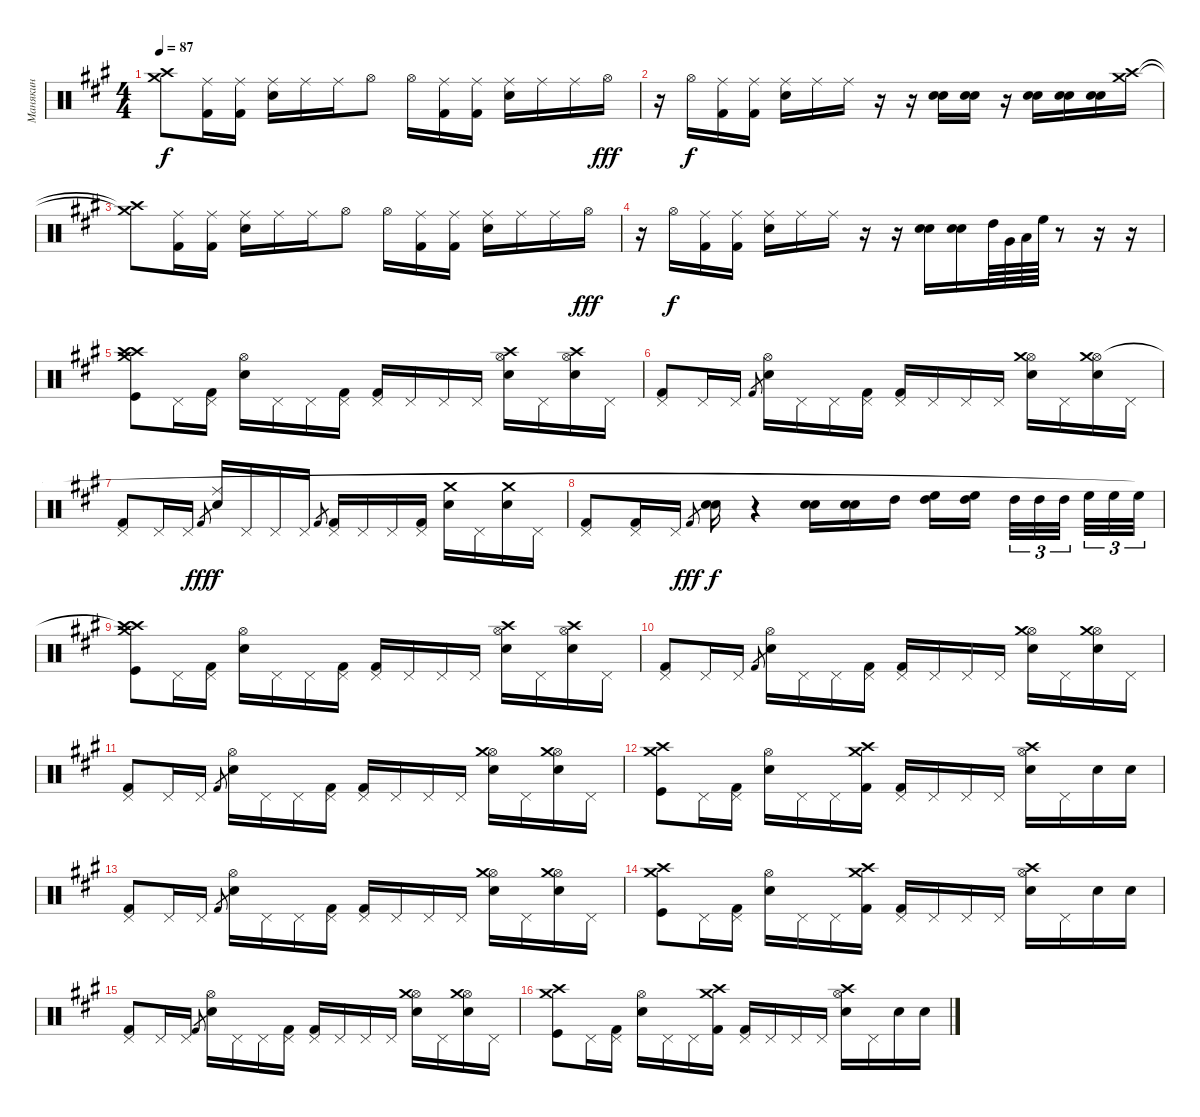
\track ("Манякин" "Манякин") {instrument percussion}
\staff {score}
\articulation defaults
\ts (4 4)
\tempo 87
\clef neutral
\ks a
("Crash high (hit)"{t} "Crash medium (hit)"{t}).8{dy f} ("Ride (middle)" "Kick (hit) 2").16 ("Ride (middle)" "Kick (hit) 2").16 ("Ride (middle)" "Electric Snare (hit)").16 "Ride (middle)".16 "Ride (middle)".16 "Hi-Hat (open)".8 "Hi-Hat (open)".16 ("Ride (middle)" "Kick (hit) 2").16 ("Ride (middle)" "Kick (hit) 2").16 ("Ride (middle)" "Electric Snare (hit)").16 "Ride (middle)".16 "Ride (middle)".16 "Hi-Hat (open)".16{dy fff} |
r.16 "Hi-Hat (open)".16{dy f} ("Ride (middle)" "Kick (hit) 2").16 ("Ride (middle)" "Kick (hit) 2").16 ("Ride (middle)" "Electric Snare (hit)").16 "Ride (middle)".16 "Ride (middle)".16 r.16 r.16 ("Snare (hit) 2" "Electric Snare (hit)").16 ("Electric Snare (hit)" "Snare (hit) 2").16 r.16 ("Electric Snare (hit)" "Snare (hit) 2").16 ("Electric Snare (hit)" "Snare (hit) 2").16 ("Electric Snare (hit)" "Snare (hit) 2").16 ("Crash high (hit)" "Crash medium (hit)").16 |
("Crash high (hit)"{t} "Crash medium (hit)"{t}).8 ("Ride (middle)" "Kick (hit) 2").16 ("Ride (middle)" "Kick (hit) 2").16 ("Ride (middle)" "Electric Snare (hit)").16 "Ride (middle)".16 "Ride (middle)".16 "Hi-Hat (open)".8 "Hi-Hat (open)".16 ("Ride (middle)" "Kick (hit) 2").16 ("Ride (middle)" "Kick (hit) 2").16 ("Ride (middle)" "Electric Snare (hit)").16 "Ride (middle)".16 "Ride (middle)".16 "Hi-Hat (open)".16{dy fff} |
r.16 "Hi-Hat (open)".16{dy f} ("Ride (middle)" "Kick (hit) 2").16 ("Ride (middle)" "Kick (hit) 2").16 ("Ride (middle)" "Electric Snare (hit)").16 "Ride (middle)".16 "Ride (middle)".16 r.16 r.16 ("Snare (hit) 2" "Electric Snare (hit)").16 ("Electric Snare (hit)" "Snare (hit) 2").16 "High Tom (hit)".64 "Very Low Tom (hit)".64 "Low Tom (hit)".64 "High Floor Tom (hit)".64 r.8 r.16 r.16 |
("Crash high (hit)" "Crash medium (hit)" "Crash high (hit)" "Kick (hit)").8 "Pedal Hi-Hat (hit)".16 ("Pedal Hi-Hat (hit)" "Kick (hit) 2").16 ("Hi-Hat (open)" "Electric Snare (hit)").16 "Pedal Hi-Hat (hit)".16 "Pedal Hi-Hat (hit)".16 ("Pedal Hi-Hat (hit)" "Kick (hit) 2").16 ("Pedal Hi-Hat (hit)" "Kick (hit) 2").16 "Pedal Hi-Hat (hit)".16 "Pedal Hi-Hat (hit)".16 "Pedal Hi-Hat (hit)".16 ("Electric Snare (hit)" "Hi-Hat (open)" "Crash high (hit)").16 "Pedal Hi-Hat (hit)".16 ("Electric Snare (hit)" "Hi-Hat (open)" "Crash high (hit)").16 "Pedal Hi-Hat (hit)".16 |
("Pedal Hi-Hat (hit)" "Kick (hit) 2").8 "Pedal Hi-Hat (hit)".16 "Pedal Hi-Hat (hit)".16 "Kick (hit) 2".8{gr} ("Hi-Hat (open)" "Electric Snare (hit)").16 "Pedal Hi-Hat (hit)".16 "Pedal Hi-Hat (hit)".16 ("Pedal Hi-Hat (hit)" "Kick (hit) 2").16 ("Pedal Hi-Hat (hit)" "Kick (hit) 2").16 "Pedal Hi-Hat (hit)".16 "Pedal Hi-Hat (hit)".16 "Pedal Hi-Hat (hit)".16 ("Electric Snare (hit)" "Hi-Hat (open)" "Crash medium (hit)").16 "Pedal Hi-Hat (hit)".16 ("Electric Snare (hit)" "Hi-Hat (open)" "Crash medium (hit)").16 "Pedal Hi-Hat (hit)".16 |
("Pedal Hi-Hat (hit)" "Kick (hit) 2").8 "Pedal Hi-Hat (hit)".16 "Pedal Hi-Hat (hit)".16 "Kick (hit) 2".8{gr dy fff} ("Ride (middle)" "Electric Snare (hit)").16{dy f} "Pedal Hi-Hat (hit)".16 "Pedal Hi-Hat (hit)".16 "Pedal Hi-Hat (hit)".16 "Kick (hit) 2".8{gr} ("Pedal Hi-Hat (hit)" "Kick (hit) 2").16 "Pedal Hi-Hat (hit)".16 "Pedal Hi-Hat (hit)".16 ("Pedal Hi-Hat (hit)" "Kick (hit) 2").16 ("Electric Snare (hit)" "Crash medium (hit)").16 "Pedal Hi-Hat (hit)".16 ("Electric Snare (hit)" "Crash medium (hit)").16 "Pedal Hi-Hat (hit)".16 |
("Pedal Hi-Hat (hit)" "Kick (hit) 2").8 ("Pedal Hi-Hat (hit)" "Kick (hit) 2").16 "Pedal Hi-Hat (hit)".16 "Kick (hit) 2".8{gr dy fff} ("Electric Snare (hit)" "Snare (hit) 2").16{dy f} r.4 ("Electric Snare (hit)" "Snare (hit) 2").16 ("Electric Snare (hit)" "Snare (hit) 2").16 "High Tom (hit)".16 ("High Tom (hit)" "High Floor Tom (hit)").16 ("High Tom (hit)" "High Floor Tom (hit)").16 "High Tom (hit)".32{tu (3 2)} "High Tom (hit)".32{tu (3 2)} "High Tom (hit)".32{tu (3 2)} "High Floor Tom (hit)".32{tu (3 2)} "High Floor Tom (hit)".32{tu (3 2)} "High Floor Tom (hit)".32{tu (3 2)} |
("Crash high (hit)" "Crash medium (hit)" "Crash high (hit)"{t} "Kick (hit)").8 "Pedal Hi-Hat (hit)".16 ("Pedal Hi-Hat (hit)" "Kick (hit) 2").16 ("Hi-Hat (open)" "Electric Snare (hit)").16 "Pedal Hi-Hat (hit)".16 "Pedal Hi-Hat (hit)".16 ("Pedal Hi-Hat (hit)" "Kick (hit) 2").16 ("Pedal Hi-Hat (hit)" "Kick (hit) 2").16 "Pedal Hi-Hat (hit)".16 "Pedal Hi-Hat (hit)".16 "Pedal Hi-Hat (hit)".16 ("Electric Snare (hit)" "Hi-Hat (open)" "Crash high (hit)").16 "Pedal Hi-Hat (hit)".16 ("Electric Snare (hit)" "Hi-Hat (open)" "Crash high (hit)").16 "Pedal Hi-Hat (hit)".16 |
("Pedal Hi-Hat (hit)" "Kick (hit) 2").8 "Pedal Hi-Hat (hit)".16 "Pedal Hi-Hat (hit)".16 "Kick (hit) 2".8{gr} ("Hi-Hat (open)" "Electric Snare (hit)").16 "Pedal Hi-Hat (hit)".16 "Pedal Hi-Hat (hit)".16 ("Pedal Hi-Hat (hit)" "Kick (hit) 2").16 ("Pedal Hi-Hat (hit)" "Kick (hit) 2").16 "Pedal Hi-Hat (hit)".16 "Pedal Hi-Hat (hit)".16 "Pedal Hi-Hat (hit)".16 ("Electric Snare (hit)" "Hi-Hat (open)" "Crash medium (hit)").16 "Pedal Hi-Hat (hit)".16 ("Electric Snare (hit)" "Hi-Hat (open)" "Crash medium (hit)").16 "Pedal Hi-Hat (hit)".16 |
("Pedal Hi-Hat (hit)" "Kick (hit) 2").8 "Pedal Hi-Hat (hit)".16 "Pedal Hi-Hat (hit)".16 "Kick (hit) 2".8{gr} ("Hi-Hat (open)" "Electric Snare (hit)").16 "Pedal Hi-Hat (hit)".16 "Pedal Hi-Hat (hit)".16 ("Pedal Hi-Hat (hit)" "Kick (hit) 2").16 ("Pedal Hi-Hat (hit)" "Kick (hit) 2").16 "Pedal Hi-Hat (hit)".16 "Pedal Hi-Hat (hit)".16 "Pedal Hi-Hat (hit)".16 ("Electric Snare (hit)" "Hi-Hat (open)" "Crash medium (hit)").16 "Pedal Hi-Hat (hit)".16 ("Electric Snare (hit)" "Hi-Hat (open)" "Crash medium (hit)").16 "Pedal Hi-Hat (hit)".16 |
("Crash high (hit)" "Crash medium (hit)" "Kick (hit)").8 "Pedal Hi-Hat (hit)".16 ("Pedal Hi-Hat (hit)" "Kick (hit) 2").16 ("Hi-Hat (open)" "Electric Snare (hit)").16 "Pedal Hi-Hat (hit)".16 "Pedal Hi-Hat (hit)".16 ("Crash high (hit)" "Crash medium (hit)" "Kick (hit) 2").16 ("Pedal Hi-Hat (hit)" "Kick (hit) 2").16 "Pedal Hi-Hat (hit)".16 "Pedal Hi-Hat (hit)".16 "Pedal Hi-Hat (hit)".16 ("Electric Snare (hit)" "Hi-Hat (open)" "Crash high (hit)").16 "Pedal Hi-Hat (hit)".16 "Electric Snare (hit)".16 "Electric Snare (hit)".16 |
("Pedal Hi-Hat (hit)" "Kick (hit) 2").8 "Pedal Hi-Hat (hit)".16 "Pedal Hi-Hat (hit)".16 "Kick (hit) 2".8{gr} ("Hi-Hat (open)" "Electric Snare (hit)").16 "Pedal Hi-Hat (hit)".16 "Pedal Hi-Hat (hit)".16 ("Pedal Hi-Hat (hit)" "Kick (hit) 2").16 ("Pedal Hi-Hat (hit)" "Kick (hit) 2").16 "Pedal Hi-Hat (hit)".16 "Pedal Hi-Hat (hit)".16 "Pedal Hi-Hat (hit)".16 ("Electric Snare (hit)" "Hi-Hat (open)" "Crash medium (hit)").16 "Pedal Hi-Hat (hit)".16 ("Electric Snare (hit)" "Hi-Hat (open)" "Crash medium (hit)").16 "Pedal Hi-Hat (hit)".16 |
("Crash high (hit)" "Crash medium (hit)" "Kick (hit)").8 "Pedal Hi-Hat (hit)".16 ("Pedal Hi-Hat (hit)" "Kick (hit) 2").16 ("Hi-Hat (open)" "Electric Snare (hit)").16 "Pedal Hi-Hat (hit)".16 "Pedal Hi-Hat (hit)".16 ("Crash high (hit)" "Crash medium (hit)" "Kick (hit) 2").16 ("Pedal Hi-Hat (hit)" "Kick (hit) 2").16 "Pedal Hi-Hat (hit)".16 "Pedal Hi-Hat (hit)".16 "Pedal Hi-Hat (hit)".16 ("Electric Snare (hit)" "Hi-Hat (open)" "Crash high (hit)").16 "Pedal Hi-Hat (hit)".16 "Electric Snare (hit)".16 "Electric Snare (hit)".16 |
("Pedal Hi-Hat (hit)" "Kick (hit) 2").8 "Pedal Hi-Hat (hit)".16 "Pedal Hi-Hat (hit)".16 "Kick (hit) 2".8{gr} ("Hi-Hat (open)" "Electric Snare (hit)").16 "Pedal Hi-Hat (hit)".16 "Pedal Hi-Hat (hit)".16 ("Pedal Hi-Hat (hit)" "Kick (hit) 2").16 ("Pedal Hi-Hat (hit)" "Kick (hit) 2").16 "Pedal Hi-Hat (hit)".16 "Pedal Hi-Hat (hit)".16 "Pedal Hi-Hat (hit)".16 ("Electric Snare (hit)" "Hi-Hat (open)" "Crash medium (hit)").16 "Pedal Hi-Hat (hit)".16 ("Electric Snare (hit)" "Hi-Hat (open)" "Crash medium (hit)").16 "Pedal Hi-Hat (hit)".16 |
("Crash high (hit)" "Crash medium (hit)" "Kick (hit)").8 "Pedal Hi-Hat (hit)".16 ("Pedal Hi-Hat (hit)" "Kick (hit) 2").16 ("Hi-Hat (open)" "Electric Snare (hit)").16 "Pedal Hi-Hat (hit)".16 "Pedal Hi-Hat (hit)".16 ("Crash high (hit)" "Crash medium (hit)" "Kick (hit) 2").16 ("Pedal Hi-Hat (hit)" "Kick (hit) 2").16 "Pedal Hi-Hat (hit)".16 "Pedal Hi-Hat (hit)".16 "Pedal Hi-Hat (hit)".16 ("Electric Snare (hit)" "Hi-Hat (open)" "Crash high (hit)").16 "Pedal Hi-Hat (hit)".16 "Electric Snare (hit)".16 "Electric Snare (hit)".16
